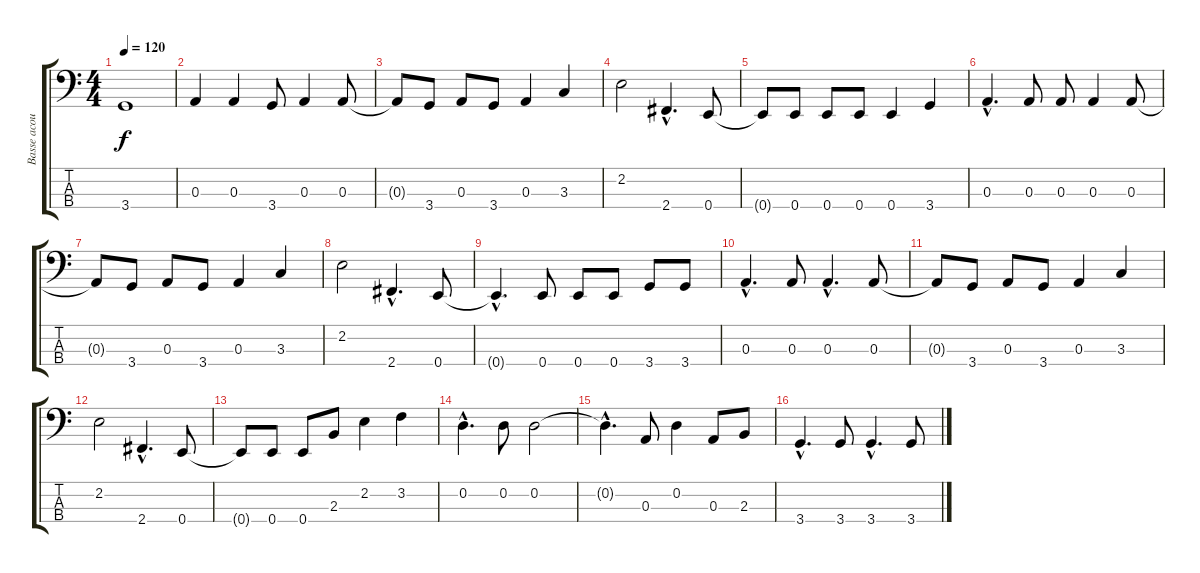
\track ("Basse acoustique   " "Basse acou") {instrument electricbassfinger}
\staff {score tabs}
\tuning (G2 D2 A1 E1) {hide}
\ts (4 4)
\tempo 120
\clef f4
\ks c
3.4{t}.1{dy f} |
0.3.4 0.3.4 3.4.8 0.3.4 0.3.8 |
0.3{t}.8 3.4.8 0.3.8 3.4.8 0.3.4 3.3.4 |
2.2.2 2.4{hac}.4{d} 0.4.8 |
0.4{t}.8 0.4.8 0.4.8 0.4.8 0.4.4 3.4.4 |
0.3{hac}.4{d} 0.3.8 0.3.8 0.3.4 0.3.8 |
0.3{t}.8 3.4.8 0.3.8 3.4.8 0.3.4 3.3.4 |
2.2.2 2.4{hac}.4{d} 0.4.8 |
0.4{hac t}.4{d} 0.4.8 0.4.8 0.4.8 3.4.8 3.4.8 |
0.3{hac}.4{d} 0.3.8 0.3{hac}.4{d} 0.3.8 |
0.3{t}.8 3.4.8 0.3.8 3.4.8 0.3.4 3.3.4 |
2.2.2 2.4{hac}.4{d} 0.4.8 |
0.4{t}.8 0.4.8 0.4.8 2.3.8 2.2.4 3.2.4 |
0.2{hac}.4{d} 0.2.8 0.2.2 |
0.2{hac t}.4{d} 0.3.8 0.2.4 0.3.8 2.3.8 |
3.4{hac}.4{d} 3.4.8 3.4{hac}.4{d} 3.4.8
